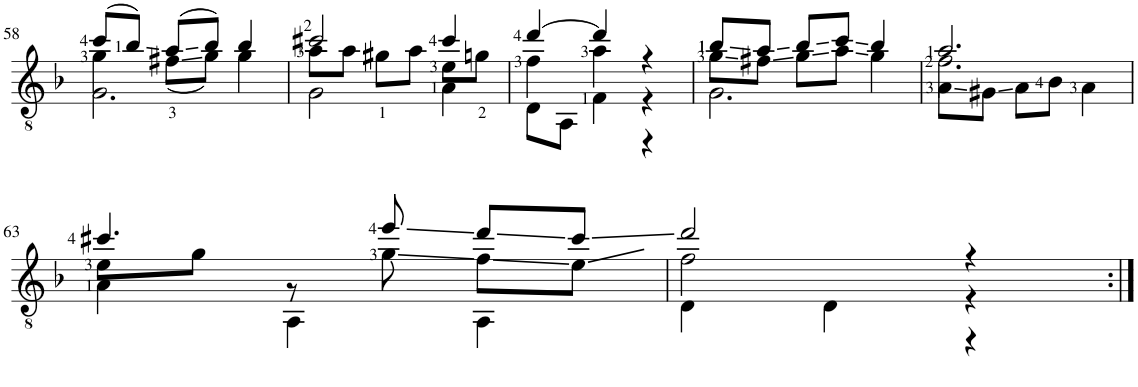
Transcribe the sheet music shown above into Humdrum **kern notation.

**kern
*part1
*staff1
*I"Guitar
*I'Guit.
!!LO:PB:g=z
*clefGv2
*k[b-]
*M3/4
=58
*^
*	*^
(8cc/L	4g\	2.G\
8b-/J)	.	.
(8a/L	(8f#X\L	.
8b-/J)	8g\J)	.
4b-/	4g\	.
=59	=59	=59
2cc#X/	8a\L	2G\
.	8a\J	.
.	8g#X\L	.
.	8a\J	.
4cc#/	8e\L	4A\
.	8gn\J	.
=60	=60	=60
[4dd/	4f\	8D\L
.	.	8AA\J
4dd/]	4a\	4F\
4r	4r	4r
=61	=61	=61
8b-/L	8g\L	2.G\
8a/J	8f#X\J	.
8b-/L	8g\L	.
8cc/J	8a\J	.
4b-/	4g\	.
=62	=62	=62
2.a/	2.f\	8A\L
.	.	8G#X\J
.	.	8A\L
.	.	8B-\J
.	.	4A\
!!LO:LB:g=z	!!	!!
=63	=63	=63
4.cc#X/	8e\L	4A\
.	8g\J	.
.	8r	4AA\
8ee/	8g\	.
8dd/L	8f\L	4AA\
8cc#/J	8e\J	.
=64	=64	=64
2dd/	2f\	4D\
.	.	4D\
4r	4r	4r
*v	*v	*v
=:|!
*-
